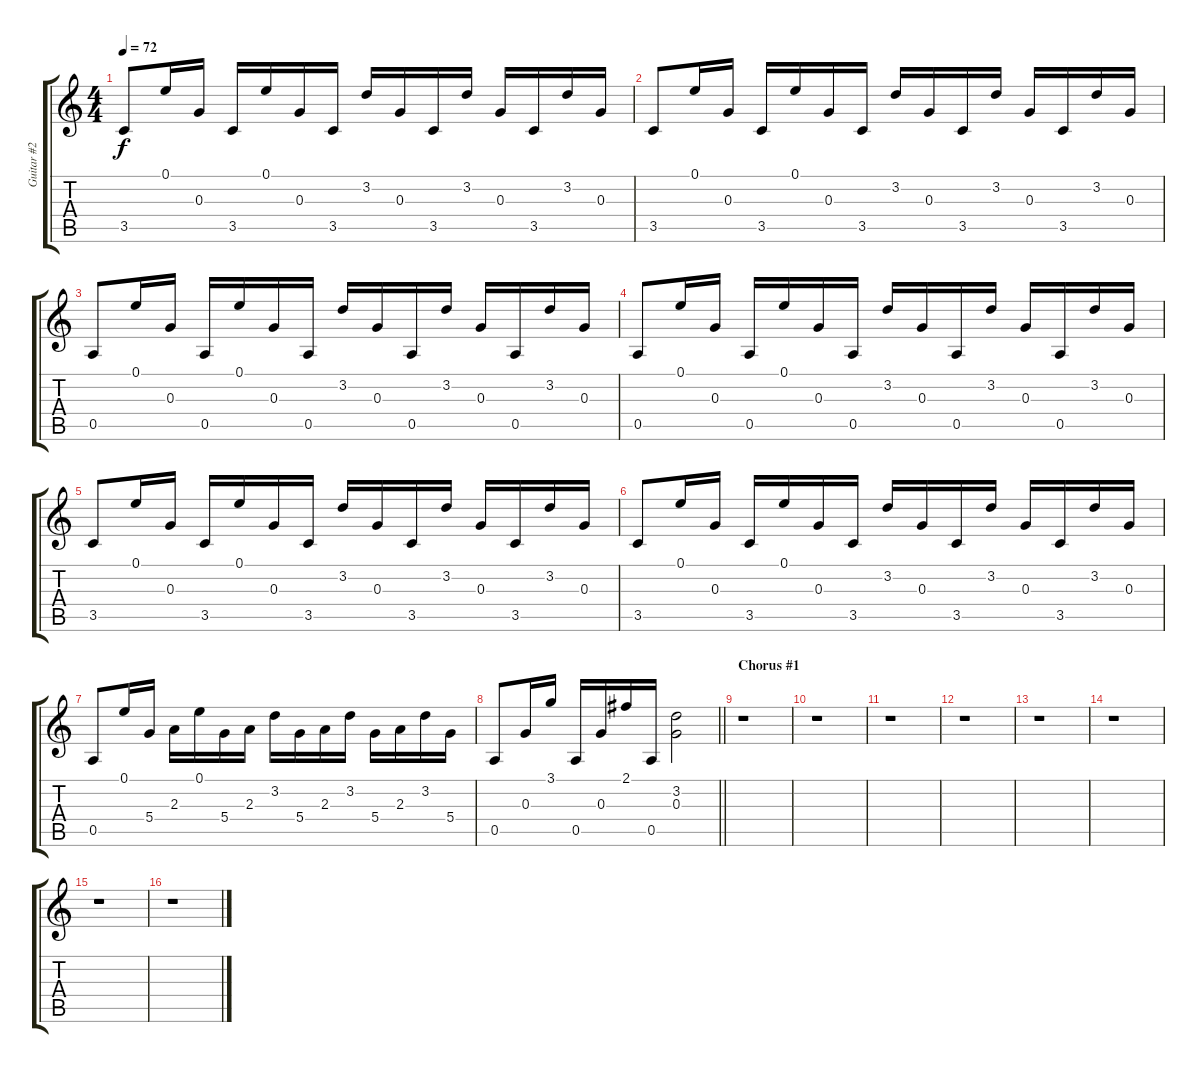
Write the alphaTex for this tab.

\track ("Guitar #2" "Guitar #2") {instrument acousticguitarsteel}
\staff {score tabs}
\tuning (E4 B3 G3 D3 A2 E2) {hide}
\ts (4 4)
\tempo 72
\clef g2
\ks c
3.5.8{dy f} 0.1.16 0.3.16 3.5.16 0.1.16 0.3.16 3.5.16 3.2.16 0.3.16 3.5.16 3.2.16 0.3.16 3.5.16 3.2.16 0.3.16 |
3.5.8 0.1.16 0.3.16 3.5.16 0.1.16 0.3.16 3.5.16 3.2.16 0.3.16 3.5.16 3.2.16 0.3.16 3.5.16 3.2.16 0.3.16 |
0.5.8 0.1.16 0.3.16 0.5.16 0.1.16 0.3.16 0.5.16 3.2.16 0.3.16 0.5.16 3.2.16 0.3.16 0.5.16 3.2.16 0.3.16 |
0.5.8 0.1.16 0.3.16 0.5.16 0.1.16 0.3.16 0.5.16 3.2.16 0.3.16 0.5.16 3.2.16 0.3.16 0.5.16 3.2.16 0.3.16 |
3.5.8 0.1.16 0.3.16 3.5.16 0.1.16 0.3.16 3.5.16 3.2.16 0.3.16 3.5.16 3.2.16 0.3.16 3.5.16 3.2.16 0.3.16 |
3.5.8 0.1.16 0.3.16 3.5.16 0.1.16 0.3.16 3.5.16 3.2.16 0.3.16 3.5.16 3.2.16 0.3.16 3.5.16 3.2.16 0.3.16 |
0.5.8 0.1.16 5.4.16 2.3.16 0.1.16 5.4.16 2.3.16 3.2.16 5.4.16 2.3.16 3.2.16 5.4.16 2.3.16 3.2.16 5.4.16 |
\barLineRight lightlight
0.5.8 0.3.16 3.1.16 0.5.16 0.3.16 2.1.16 0.5.16 (3.2 0.3).2 |
\section ("" "Chorus #1")
r.1 |
r.1 |
r.1 |
r.1 |
r.1 |
r.1 |
r.1 |
r.1
